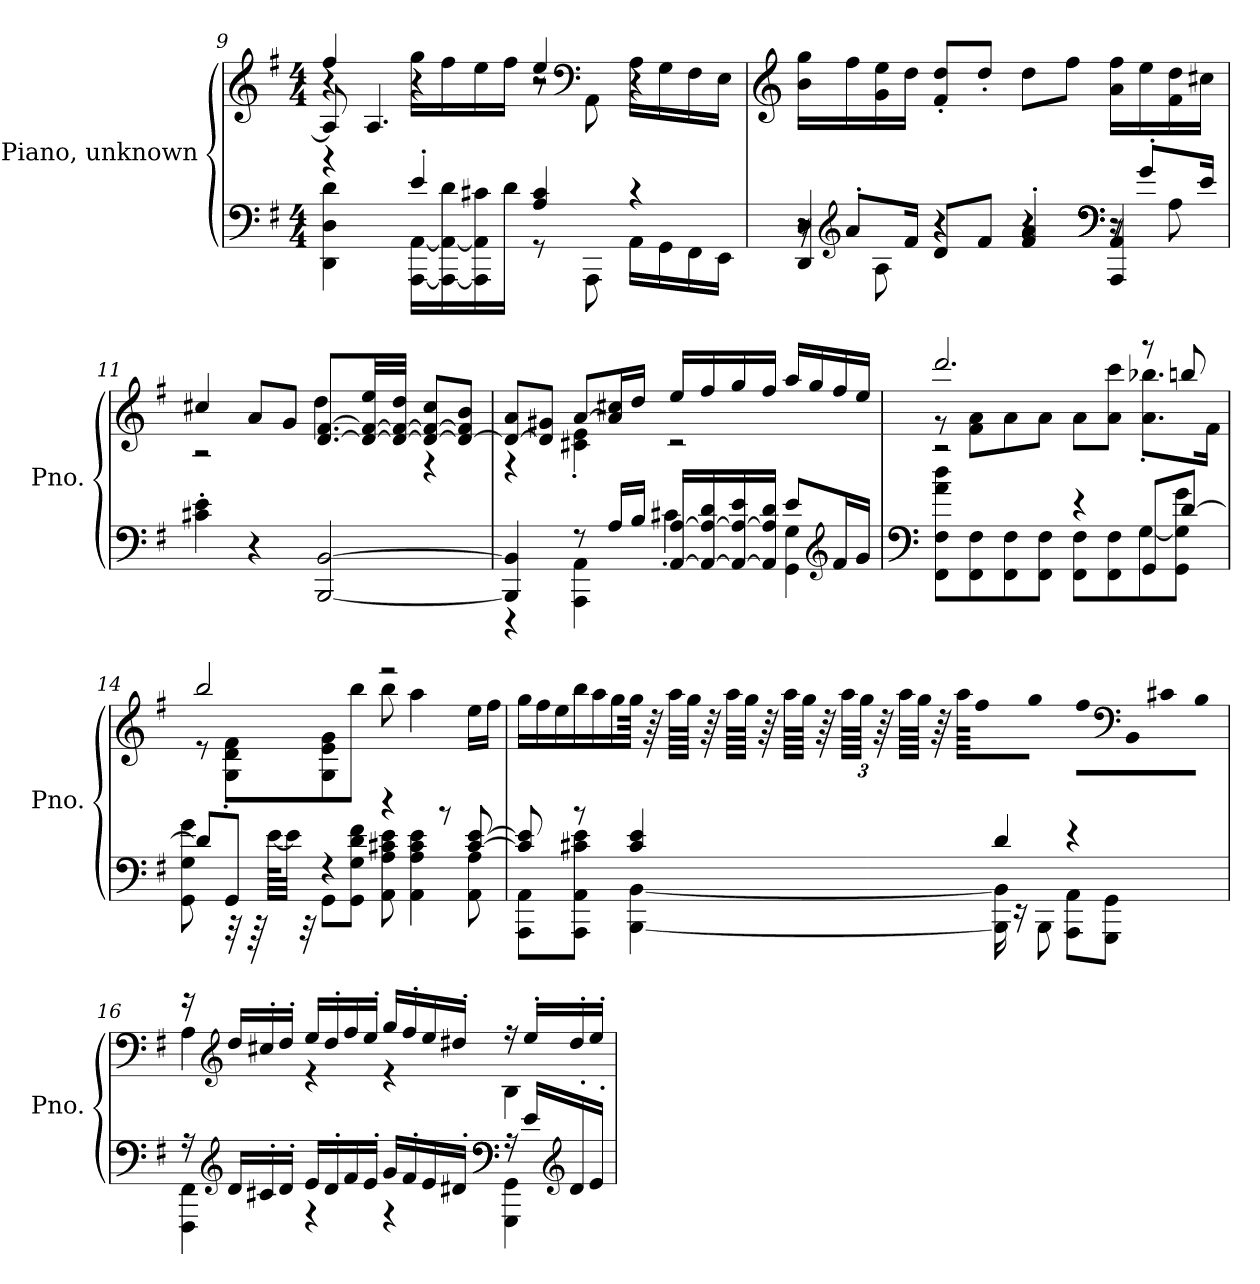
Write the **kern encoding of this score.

**kern	**kern
*part1	*part1
*staff2	*staff1
*I"Piano, unknown	*
*I'Pno.	*
!!LO:LB:g=z
*clefF4	*clefG2
*k[f#]	*k[f#]
*M4/4	*M4/4
=9	=9
*^	*^
*	*	*	*^
4r	4DD\ 4D\ 4d\	4ff#/	4r	8A/]
.	.	.	.	4.A/
4e'/	[16AAA\ [16AA\LL	4r	16gg\LL	.
.	16AAA\_ 16AA\_ 16d\	.	16ff#\	.
.	16AAA\] 16AA\] 16c#X\	.	16ee\	.
.	16d\JJ	.	16ff#\JJ	.
4A/ 4c#/	8r	4ee/	8r	2r
*	*	*clefF4	*	*
.	8AAA\	.	8AA\	.
4r	16AA\LL	4r	16A\LL	.
.	16GG\	.	16G\	.
.	16FF#\	.	16F#\	.
.	16EE\JJ	.	16E\JJ	.
*v	*v	*	*	*
*	*v	*v	*v
=10	=10
*	*clefG2
*^	*
*	*^	*
16r	8r	4DD/ 4D/	16b\ 16gg\LL
*clefG2	*	*	*
8a'/L	.	.	16ff#\
.	8A\	.	16g\ 16ee\
16f#/Jk	.	.	16dd\JJ
8d/L	4r	4r	8f#/' 8dd/'L
8f#/J	.	.	8dd'/J
4f#/' 4a/'	4r	4r	8dd\L
.	.	.	8ff#\J
*clefF4	*	*	*
16r	8r	4AAA/ 4AA/	16a\ 16ff#\LL
8g'/L	.	.	16ee\
.	8A\	.	16f#\ 16dd\
16e/Jk	.	.	16cc#X\JJ
*v	*v	*v	*
!!LO:LB:g=z
=11	=11
*	*^
4c#X\' 4e\'	4cc#X/	2r
4r	8a/L	.
.	8g/J	.
[2BBB/ [2BB/	[8.d/ [8.f#/L	4dd\
.	32d/_ 32f#/_ 32ee/LL	.
.	32d/_ 32f#/_ 32dd/JJJ	.
.	8d/_ 8f#/_ 8cc#/L	4r
.	8d/_ 8f#/] 8b/J	.
=12	=12	=12
*^	*	*
4BBB/] 4BB/]	4r	8d/_ 8a/L	4r
.	.	8d/] 8g#X/J	.
8r	4AAA\ 4AA\	[8a/L	4c#X\' 4e\'
16A/LL	.	16a/] 16cc#X/L	.
16B/JJ	.	16dd/JJ	.
[16AA/ [16A/LL	4c#X'\	16ee/LL	2r
16AA/_ 16A/_ 16d/	.	16ff#/	.
16AA/_ 16A/_ 16e/	.	16gg/	.
16AA/] 16A/] 16d/JJ	.	16ff#/JJ	.
8e/L	4GG\ 4G\	16aa/LL	.
.	.	16gg/	.
*clefG2	*	*	*
16f#/L	.	16ff#/	.
16g/JJ	.	16ee/JJ	.
!!LO:PB:g=z	!!
=13	=13	=13	=13
*clefF4	*	*	*
2r	8FF#\ 8F#\ 8a\ 8dd\L	2.ddd/	8r
.	8FF#\ 8F#\	.	8f#\ 8a\L
.	8FF#\ 8F#\	.	8a\
.	8FF#\ 8F#\J	.	8a\J
4r	8FF#\ 8F#\L	.	8a\L
.	8FF#\ 8F#\	.	8a\ 8ccc\J
8GG/L	[8G\	8r	8.a\' 8.bb-X\'L
[8d/J	8GG\ 8G\] 8g\J	8bbn/	.
.	.	.	16f#\Jk
=14	=14	=14	=14
8d/L]	8GG\ 8G\ 8g\	2bb/	8r
8GG/J	32r	.	8G\' 8d\' 8f#\'L
.	64r	.	.
.	[64e\KLLL	.	.
.	32e\JJJ]	.	.
.	32r	.	.
4r	8GG\L	.	8G\ 8e\ 8g\
.	8GG\ 8G\ 8d\ 8f#\J	.	8bb\J
4r	8AA\ 8A\ 8c#X\ 8e\	2r	8bb\
.	4AA\ 4A\ 4c#\ 4e\	.	4aa\
8r	.	.	.
[8c#/ [8e/	8AA\ 8A\	.	16ee\LL
.	.	.	16ff#\JJ
*	*	*v	*v
!!LO:LB:g=z
=15	=15	=15
*	*	*Xbrackettup
8c#/] 8e/]	8AAA\ 8AA\L	24gg\LL
.	.	24ff#\
.	.	24ee\
8r	8AAA\ 8AA\ 8c#X\ 8e\J	24bb\
.	.	24aa\
.	.	24gg\
*	*	*brackettup
4c#/ 4e/	[4BBB\ [4BB\	96gg\JJkk
.	.	96r
.	.	96aa\LLLL
.	.	96gg\JJJJ
.	.	96r
.	.	96aa\LLLL
.	.	96gg\JJJJ
.	.	96r
.	.	96aa\LLLL
.	.	96gg\JJJJ
.	.	96r
.	.	96aa\LLLL
.	.	96gg\JJJJ
.	.	96r
.	.	96aa\LLLL
.	.	96gg\JJJJ
.	.	96r
.	.	96aa\KLLL
.	.	32ff#\
.	.	32gg\JJJ
4d/	16BBB\] 16BB\]	8ff#\L
.	16r	.
*	*	*clefF4
.	8BBB\	8BB\
4r	8AAA\ 8AA\L	8c#X\
.	8GGG\ 8GG\J	8B\J
!!LO:LB:g=z
=16	=16	=16
*	*	*^
16r	4FFF#\ 4FF#\	16r	4A\
*clefG2	*	*clefG2	*
16d/LL	.	16dd/LL	.
16c#X'/	.	16cc#X'/	.
16d'/JJ	.	16dd'/JJ	.
16e/LL	4r	16ee/LL	4r
16d'/	.	16dd'/	.
16f#/	.	16ff#/	.
16e'/JJ	.	16ee'/JJ	.
16g/LL	4r	16gg/LL	4r
16f#'/	.	16ff#'/	.
16e/	.	16ee/	.
16d#X'/JJ	.	16dd#X'/JJ	.
*clefF4	*	*	*
16r	4GGG\ 4GG\	16r	4B\
16e/LL	.	16ee'/LL	.
*clefG2	*	*	*
16d#'/	.	16dd#'/	.
16e'/JJ	.	16ee'/JJ	.
*v	*v	*	*
*	*v	*v
=	=
*-	*-
